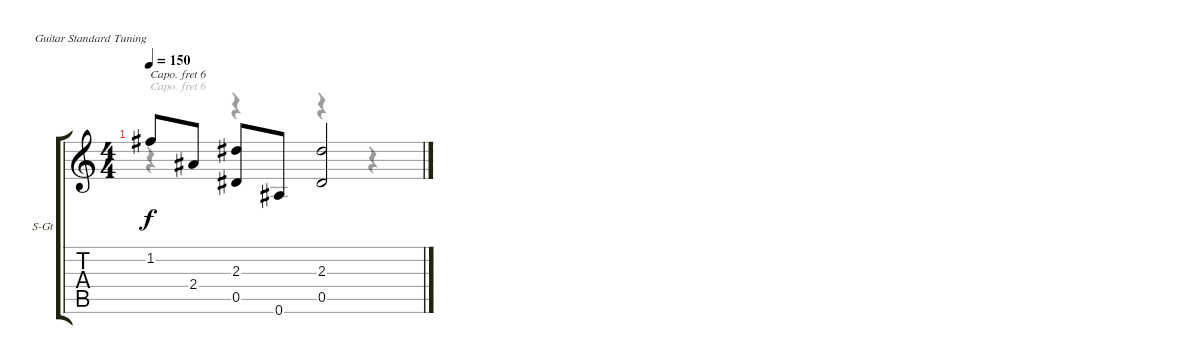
\bracketExtendMode groupsimilarinstruments
\firstSystemTrackNameOrientation horizontal
\otherSystemsTrackNameOrientation horizontal
\track ("Track 1" "S-Gt") {instrument acousticguitarsteel}
\staff {score tabs}
\capo 6
\tuning (E4 B3 G3 D3 A2 E2)
\voice
\ts (4 4)
\tempo 150
\clef g2
\ks c
1.2.8{dy f} 2.4.8 (2.3 0.5).8 0.6.8 (2.3 0.5).2
\voice
\clef g2
\ottava regular
\simile none
\ks c
r.4{dy f} r.4 r.4 r.4
